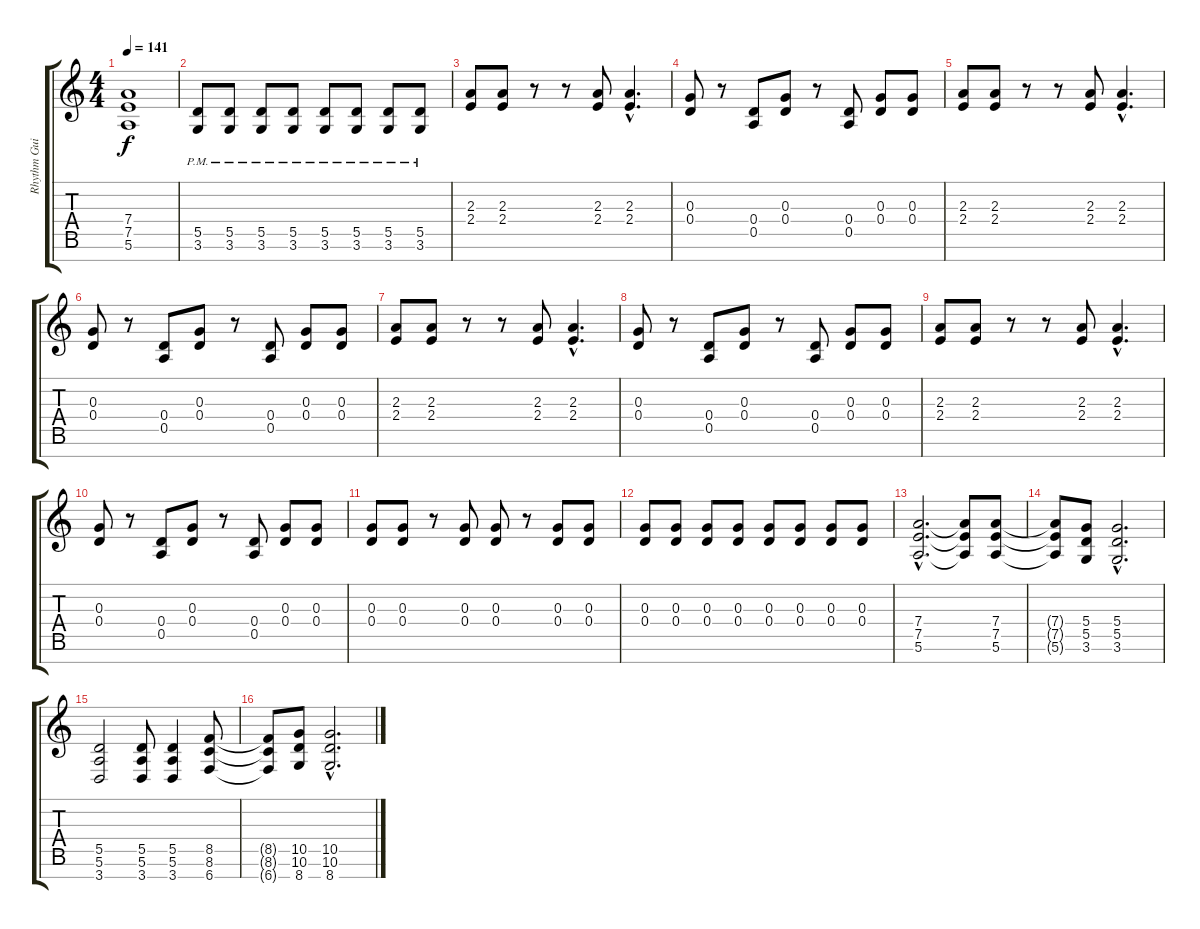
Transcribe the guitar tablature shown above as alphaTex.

\track ("Rhythm Guitar" "Rhythm Gui") {instrument distortionguitar}
\staff {score tabs}
\tuning (E4 B3 G3 D3 A2 E2 B1) {hide}
\ts (4 4)
\tempo 141
\clef g2
\ks c
(7.4 7.5 5.6).1{dy f} |
(5.5{pm} 3.6{pm}).8 (5.5{pm} 3.6{pm}).8 (5.5{pm} 3.6{pm}).8 (5.5{pm} 3.6{pm}).8 (5.5{pm} 3.6{pm}).8 (5.5{pm} 3.6{pm}).8 (5.5{pm} 3.6{pm}).8 (5.5{pm} 3.6{pm}).8 |
(2.3 2.4).8 (2.3 2.4).8 r.8 r.8 (2.3 2.4).8 (2.3{hac} 2.4{hac}).4{d} |
(0.3 0.4).8 r.8 (0.4 0.5).8 (0.3 0.4).8 r.8 (0.4 0.5).8 (0.3 0.4).8 (0.3 0.4).8 |
(2.3 2.4).8 (2.3 2.4).8 r.8 r.8 (2.3 2.4).8 (2.3{hac} 2.4{hac}).4{d} |
(0.3 0.4).8 r.8 (0.4 0.5).8 (0.3 0.4).8 r.8 (0.4 0.5).8 (0.3 0.4).8 (0.3 0.4).8 |
(2.3 2.4).8 (2.3 2.4).8 r.8 r.8 (2.3 2.4).8 (2.3{hac} 2.4{hac}).4{d} |
(0.3 0.4).8 r.8 (0.4 0.5).8 (0.3 0.4).8 r.8 (0.4 0.5).8 (0.3 0.4).8 (0.3 0.4).8 |
(2.3 2.4).8 (2.3 2.4).8 r.8 r.8 (2.3 2.4).8 (2.3{hac} 2.4{hac}).4{d} |
(0.3 0.4).8 r.8 (0.4 0.5).8 (0.3 0.4).8 r.8 (0.4 0.5).8 (0.3 0.4).8 (0.3 0.4).8 |
(0.3 0.4).8 (0.3 0.4).8 r.8 (0.3 0.4).8 (0.3 0.4).8 r.8 (0.3 0.4).8 (0.3 0.4).8 |
(0.3 0.4).8 (0.3 0.4).8 (0.3 0.4).8 (0.3 0.4).8 (0.3 0.4).8 (0.3 0.4).8 (0.3 0.4).8 (0.3 0.4).8 |
(7.4{hac} 7.5{hac} 5.6{hac}).2{d} (7.4{t} 7.5{t} 5.6{t}).8 (7.4 7.5 5.6).8 |
(7.4{t} 7.5{t} 5.6{t}).8 (5.4 5.5 3.6).8 (5.4{hac} 5.5{hac} 3.6{hac}).2{d} |
(5.5 5.6 3.7).2 (5.5 5.6 3.7).8 (5.5 5.6 3.7).4 (8.5 8.6 6.7).8 |
(8.5{t} 8.6{t} 6.7{t}).8 (10.5 10.6 8.7).8 (10.5{hac} 10.6{hac} 8.7{hac}).2{d}
